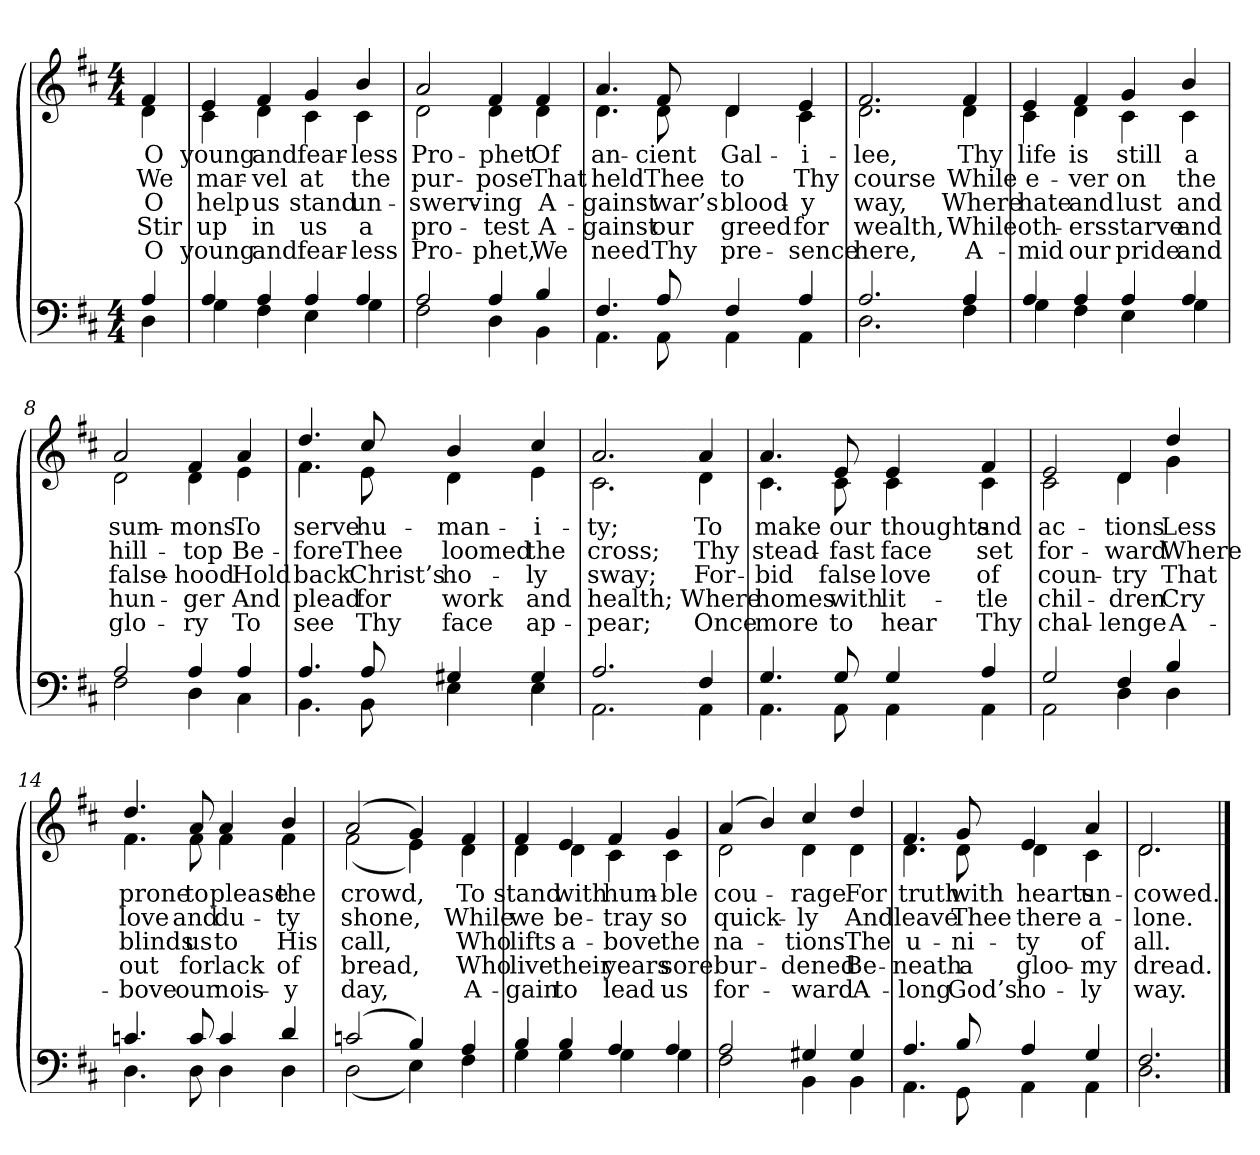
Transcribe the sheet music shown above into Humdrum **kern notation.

**kern	**kern	**text	**text	**text	**text	**text
*part2	*part1	*part1	*part1	*part1	*part1	*part1
*staff2	*staff1	*staff1	*staff1	*staff1	*staff1	*staff1
*clefF4	*clefG2	*	*	*	*	*
*k[f#c#]	*k[f#c#]	*	*	*	*	*
*M4/4	*M4/4	*	*	*	*	*
=1	=1	=1	=1	=1	=1	=1
*^	*	*	*	*	*	*
!	!	!LO:TX:b:i:t=Verse	!	!	!	!	!
!	!	!	!LO:LY:b	!LO:LY:b	!LO:LY:b	!LO:LY:b	!LO:LY:b
*	*	*^	*	*	*	*	*
4A/	4D\	4f#/	4d\	O	We	O	Stir	O
=2	=2	=2	=2	=2	=2	=2	=2	=2
!	!	!	!	!LO:LY:b	!LO:LY:b	!LO:LY:b	!LO:LY:b	!LO:LY:b
4A/	4G\	4e/	4c#\	young	mar-	help	up	young
!	!	!	!	!LO:LY:b	!LO:LY:b	!LO:LY:b	!LO:LY:b	!LO:LY:b
4A/	4F#\	4f#/	4d\	and	-vel	us	in	and
!	!	!	!	!LO:LY:b	!LO:LY:b	!LO:LY:b	!LO:LY:b	!LO:LY:b
4A/	4E\	4g/	4c#\	fear-	at	stand	us	fear-
!	!	!	!	!LO:LY:b	!LO:LY:b	!LO:LY:b	!LO:LY:b	!LO:LY:b
4A/	4G\	4b/	4c#\	-less	the	un-	a	-less
=3	=3	=3	=3	=3	=3	=3	=3	=3
!	!	!	!	!LO:LY:b	!LO:LY:b	!LO:LY:b	!LO:LY:b	!LO:LY:b
2A/	2F#\	2a/	2d\	Pro-	pur-	-swerv-	pro-	Pro-
!	!	!	!	!LO:LY:b	!LO:LY:b	!LO:LY:b	!LO:LY:b	!LO:LY:b
4A/	4D\	4f#/	4d\	-phet	-pose	-ing	-test	-phet,
!	!	!	!	!LO:LY:b	!LO:LY:b	!LO:LY:b	!LO:LY:b	!LO:LY:b
4B/	4BB\	4f#/	4d\	Of	That	A-	A-	We
=4	=4	=4	=4	=4	=4	=4	=4	=4
!	!	!	!	!LO:LY:b	!LO:LY:b	!LO:LY:b	!LO:LY:b	!LO:LY:b
4.F#/	4.AA\	4.a/	4.d\	an-	held	-gainst	-gainst	need
!	!	!	!	!LO:LY:b	!LO:LY:b	!LO:LY:b	!LO:LY:b	!LO:LY:b
8A/	8AA\	8f#/	8d\	-cient	Thee	war’s	our	Thy
!	!	!	!	!LO:LY:b	!LO:LY:b	!LO:LY:b	!LO:LY:b	!LO:LY:b
4F#/	4AA\	4d/	4d\	Gal-	to	blood-	greed	pre-
!	!	!	!	!LO:LY:b	!LO:LY:b	!LO:LY:b	!LO:LY:b	!LO:LY:b
4A/	4AA\	4e/	4c#\	-i-	Thy	-y	for	-sence
=5	=5	=5	=5	=5	=5	=5	=5	=5
!	!	!	!	!LO:LY:b	!LO:LY:b	!LO:LY:b	!LO:LY:b	!LO:LY:b
2.A/	2.D\	2.f#/	2.d\	-lee,	course	way,	wealth,	here,
!!LO:LB:g=z	!!
=6-	=6-	=6-	=6-	=6-	=6-	=6-	=6-	=6-
!	!	!	!	!LO:LY:b	!LO:LY:b	!LO:LY:b	!LO:LY:b	!LO:LY:b
4A/	4F#\	4f#/	4d\	Thy	While	Where	While	A-
=7	=7	=7	=7	=7	=7	=7	=7	=7
!	!	!	!	!LO:LY:b	!LO:LY:b	!LO:LY:b	!LO:LY:b	!LO:LY:b
4A/	4G\	4e/	4c#\	life	e-	hate	oth-	-mid
!	!	!	!	!LO:LY:b	!LO:LY:b	!LO:LY:b	!LO:LY:b	!LO:LY:b
4A/	4F#\	4f#/	4d\	is	-ver	and	-ers	our
!	!	!	!	!LO:LY:b	!LO:LY:b	!LO:LY:b	!LO:LY:b	!LO:LY:b
4A/	4E\	4g/	4c#\	still	on	lust	starve	pride
!	!	!	!	!LO:LY:b	!LO:LY:b	!LO:LY:b	!LO:LY:b	!LO:LY:b
4A/	4G\	4b/	4c#\	a	the	and	and	and
=8	=8	=8	=8	=8	=8	=8	=8	=8
!	!	!	!	!LO:LY:b	!LO:LY:b	!LO:LY:b	!LO:LY:b	!LO:LY:b
2A/	2F#\	2a/	2d\	sum-	hill-	false-	hun-	glo-
!	!	!	!	!LO:LY:b	!LO:LY:b	!LO:LY:b	!LO:LY:b	!LO:LY:b
4A/	4D\	4f#/	4d\	-mons	-top	-hood	-ger	-ry
!	!	!	!	!LO:LY:b	!LO:LY:b	!LO:LY:b	!LO:LY:b	!LO:LY:b
4A/	4C#\	4a/	4e\	To	Be-	Hold	And	To
=9	=9	=9	=9	=9	=9	=9	=9	=9
!	!	!	!	!LO:LY:b	!LO:LY:b	!LO:LY:b	!LO:LY:b	!LO:LY:b
4.A/	4.BB\	4.dd/	4.f#\	serve	-fore	back	plead	see
!	!	!	!	!LO:LY:b	!LO:LY:b	!LO:LY:b	!LO:LY:b	!LO:LY:b
8A/	8BB\	8cc#/	8e\	hu-	Thee	Christ’s	for	Thy
!	!	!	!	!LO:LY:b	!LO:LY:b	!LO:LY:b	!LO:LY:b	!LO:LY:b
4G#X/	4E\	4b/	4d\	-man-	loomed	ho-	work	face
!	!	!	!	!LO:LY:b	!LO:LY:b	!LO:LY:b	!LO:LY:b	!LO:LY:b
4G#/	4E\	4cc#/	4e\	-i-	the	-ly	and	ap-
=10	=10	=10	=10	=10	=10	=10	=10	=10
!	!	!	!	!LO:LY:b	!LO:LY:b	!LO:LY:b	!LO:LY:b	!LO:LY:b
2.A/	2.AA\	2.a/	2.c#\	-ty;	cross;	sway;	health;	-pear;
!!LO:LB:g=z	!!
=11-	=11-	=11-	=11-	=11-	=11-	=11-	=11-	=11-
!	!	!	!	!LO:LY:b	!LO:LY:b	!LO:LY:b	!LO:LY:b	!LO:LY:b
4F#/	4AA\	4a/	4d\	To	Thy	For-	Where	Once
=12	=12	=12	=12	=12	=12	=12	=12	=12
!	!	!	!	!LO:LY:b	!LO:LY:b	!LO:LY:b	!LO:LY:b	!LO:LY:b
4.G/	4.AA\	4.a/	4.c#\	make	stead-	-bid	homes	more
!	!	!	!	!LO:LY:b	!LO:LY:b	!LO:LY:b	!LO:LY:b	!LO:LY:b
8G/	8AA\	8e/	8c#\	our	-fast	false	with	to
!	!	!	!	!LO:LY:b	!LO:LY:b	!LO:LY:b	!LO:LY:b	!LO:LY:b
4G/	4AA\	4e/	4c#\	thoughts	face	love	lit-	hear
!	!	!	!	!LO:LY:b	!LO:LY:b	!LO:LY:b	!LO:LY:b	!LO:LY:b
4A/	4AA\	4f#/	4c#\	and	set	of	-tle	Thy
=13	=13	=13	=13	=13	=13	=13	=13	=13
!	!	!	!	!LO:LY:b	!LO:LY:b	!LO:LY:b	!LO:LY:b	!LO:LY:b
2G/	2AA\	2e/	2c#\	ac-	for-	coun-	chil-	chal-
!	!	!	!	!LO:LY:b	!LO:LY:b	!LO:LY:b	!LO:LY:b	!LO:LY:b
4F#/	4D\	4d/	4d\	-tions	-ward	-try	-dren	-lenge
!	!	!	!	!LO:LY:b	!LO:LY:b	!LO:LY:b	!LO:LY:b	!LO:LY:b
4B/	4D\	4dd/	4g\	Less	Where	That	Cry	A-
=14	=14	=14	=14	=14	=14	=14	=14	=14
!	!	!	!	!LO:LY:b	!LO:LY:b	!LO:LY:b	!LO:LY:b	!LO:LY:b
4.cni/	4.D\	4.dd/	4.f#\	prone	love	blinds	out	-bove
!	!	!	!	!LO:LY:b	!LO:LY:b	!LO:LY:b	!LO:LY:b	!LO:LY:b
8c/	8D\	8a/	8f#\	to	and	us	for	our
!	!	!	!	!LO:LY:b	!LO:LY:b	!LO:LY:b	!LO:LY:b	!LO:LY:b
4c/	4D\	4a/	4f#\	please	du-	to	lack	nois-
!	!	!	!	!LO:LY:b	!LO:LY:b	!LO:LY:b	!LO:LY:b	!LO:LY:b
4d/	4D\	4b/	4f#\	the	-ty	His	of	-y
=15	=15	=15	=15	=15	=15	=15	=15	=15
!	!	!	!	!LO:LY:b	!LO:LY:b	!LO:LY:b	!LO:LY:b	!LO:LY:b
(>2cni/	(<2D\	(>2a/	(<2f#\	crowd,	shone,	call,	bread,	day,
4B/)	4E\)	4g/)	4e\)	.	.	.	.	.
!!LO:LB:g=z	!!
=16-	=16-	=16-	=16-	=16-	=16-	=16-	=16-	=16-
!	!	!	!	!LO:LY:b	!LO:LY:b	!LO:LY:b	!LO:LY:b	!LO:LY:b
4A/	4F#\	4f#/	4d\	To	While	Who	Who	A-
=17	=17	=17	=17	=17	=17	=17	=17	=17
!	!	!	!	!LO:LY:b	!LO:LY:b	!LO:LY:b	!LO:LY:b	!LO:LY:b
4B/	4G\	4f#/	4d\	stand	we	lifts	live	-gain
!	!	!	!	!LO:LY:b	!LO:LY:b	!LO:LY:b	!LO:LY:b	!LO:LY:b
4B/	4G\	4e/	4d\	with	be-	a-	their	to
!	!	!	!	!LO:LY:b	!LO:LY:b	!LO:LY:b	!LO:LY:b	!LO:LY:b
4A/	4G\	4f#/	4c#\	hum-	-tray	-bove	years	lead
!	!	!	!	!LO:LY:b	!LO:LY:b	!LO:LY:b	!LO:LY:b	!LO:LY:b
4A/	4G\	4g/	4c#\	-ble	so	the	sore	us
=18	=18	=18	=18	=18	=18	=18	=18	=18
!	!	!	!	!LO:LY:b	!LO:LY:b	!LO:LY:b	!LO:LY:b	!LO:LY:b
2A/	2F#\	(>4a/	2d\	cou-	quick-	na-	bur-	for-
.	.	4b/)	.	.	.	.	.	.
!	!	!	!	!LO:LY:b	!LO:LY:b	!LO:LY:b	!LO:LY:b	!LO:LY:b
4G#X/	4BB\	4cc#/	4d\	-rage	-ly	-tions	-dened	-ward
!	!	!	!	!LO:LY:b	!LO:LY:b	!LO:LY:b	!LO:LY:b	!LO:LY:b
4G#/	4BB\	4dd/	4d\	For	And	The	Be-	A-
=19	=19	=19	=19	=19	=19	=19	=19	=19
!	!	!	!	!LO:LY:b	!LO:LY:b	!LO:LY:b	!LO:LY:b	!LO:LY:b
4.A/	4.AA\	4.f#/	4.d\	truth	leave	u-	-neath	-long
!	!	!	!	!LO:LY:b	!LO:LY:b	!LO:LY:b	!LO:LY:b	!LO:LY:b
8B/	8GG\	8g/	8d\	with	Thee	-ni-	a	God’s
!	!	!	!	!LO:LY:b	!LO:LY:b	!LO:LY:b	!LO:LY:b	!LO:LY:b
4A/	4AA\	4e/	4d\	hearts	there	-ty	gloo-	ho-
!	!	!	!	!LO:LY:b	!LO:LY:b	!LO:LY:b	!LO:LY:b	!LO:LY:b
4G/	4AA\	4a/	4c#\	un-	a-	of	-my	-ly
=20	=20	=20	=20	=20	=20	=20	=20	=20
!	!	!	!	!LO:LY:b	!LO:LY:b	!LO:LY:b	!LO:LY:b	!LO:LY:b
2.F#/	2.D\	2.d/	2.d\	-cowed.	-lone.	all.	dread.	way.
*v	*v	*	*	*	*	*	*	*
*	*v	*v	*	*	*	*	*
==	==	==	==	==	==	==
*-	*-	*-	*-	*-	*-	*-
